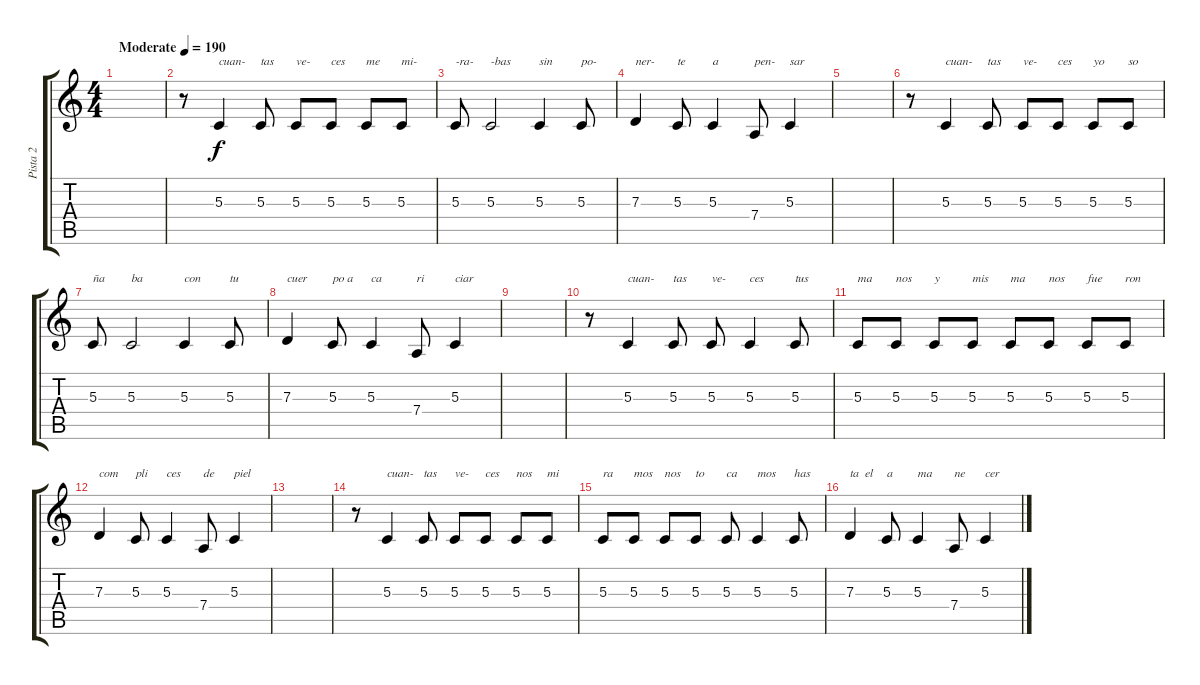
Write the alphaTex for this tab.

\track ("Pista 2" "Pista 2") {instrument lead1square}
\staff {score tabs}
\tuning (E4 B3 G3 D3 A2 E2) {hide}
\ts (4 4)
\tempo (190 "Moderate")
\clef g2
\ks c
|
r.8 5.3.4{txt "cuan-"} 5.3.8{txt "tas"} 5.3.8{txt "ve-"} 5.3.8{txt "ces"} 5.3.8{txt "me"} 5.3.8{txt "mi-"} |
5.3.8{txt "-ra-"} 5.3.2{txt "-bas"} 5.3.4{txt "sin"} 5.3.8{txt "po-"} |
7.3.4{txt "ner-"} 5.3.8{txt "te"} 5.3.4{txt "a"} 7.4.8{txt "pen-"} 5.3.4{txt "sar"} |
|
r.8 5.3.4{txt "cuan-"} 5.3.8{txt "tas"} 5.3.8{txt "ve-"} 5.3.8{txt "ces"} 5.3.8{txt "yo"} 5.3.8{txt "so"} |
5.3.8{txt "ña"} 5.3.2{txt "ba"} 5.3.4{txt "con"} 5.3.8{txt "tu"} |
7.3.4{txt "cuer"} 5.3.8{txt "po a"} 5.3.4{txt "ca"} 7.4.8{txt "ri"} 5.3.4{txt "ciar"} |
|
r.8 5.3.4{txt "cuan-"} 5.3.8{txt "tas"} 5.3.8{txt "ve-"} 5.3.4{txt "ces"} 5.3.8{txt "tus"} |
5.3.8{txt "ma"} 5.3.8{txt "nos"} 5.3.8{txt "y"} 5.3.8{txt "mis"} 5.3.8{txt "ma"} 5.3.8{txt "nos"} 5.3.8{txt "fue"} 5.3.8{txt "ron"} |
7.3.4{txt "com"} 5.3.8{txt "pli"} 5.3.4{txt "ces"} 7.4.8{txt "de"} 5.3.4{txt "piel"} |
|
r.8 5.3.4{txt "cuan-"} 5.3.8{txt "tas"} 5.3.8{txt "ve-"} 5.3.8{txt "ces"} 5.3.8{txt "nos"} 5.3.8{txt "mi"} |
5.3.8{txt "ra"} 5.3.8{txt "mos"} 5.3.8{txt "nos"} 5.3.8{txt "to"} 5.3.8{txt "ca"} 5.3.4{txt "mos"} 5.3.8{txt "has"} |
7.3.4{txt "ta  el"} 5.3.8{txt "a"} 5.3.4{txt "ma"} 7.4.8{txt "ne"} 5.3.4{txt "cer"}
